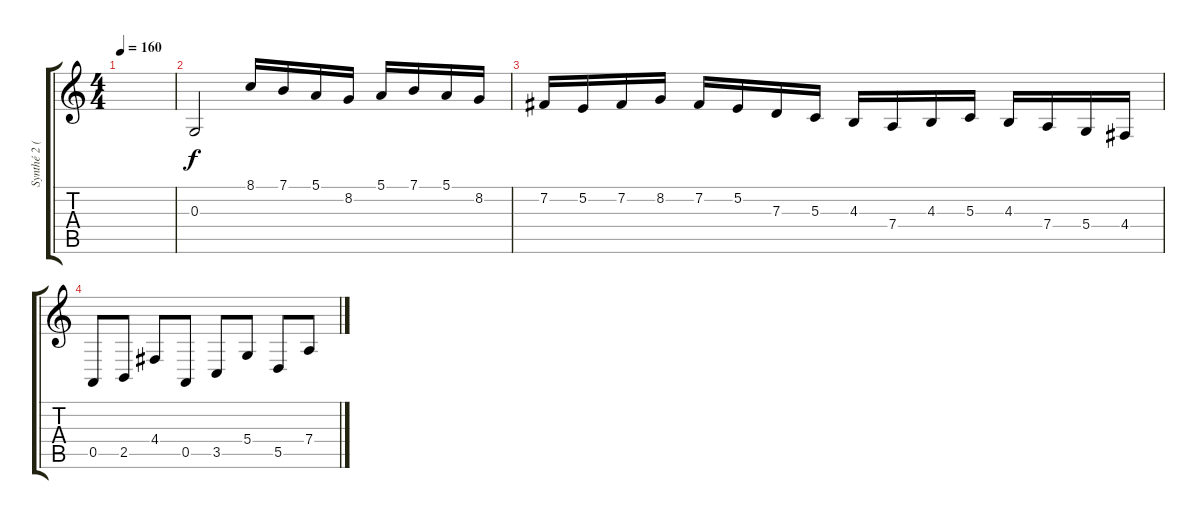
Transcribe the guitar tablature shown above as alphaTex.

\track ("Synthé 2 (Lead)" "Synthé 2 (") {instrument lead8bassandlead}
\staff {score tabs}
\tuning (E4 B3 G3 D3 A2 E2) {hide}
\ts (4 4)
\tempo 160
\clef g2
\ks c
|
0.3.2 8.1.16 7.1.16 5.1.16 8.2.16 5.1.16 7.1.16 5.1.16 8.2.16 |
7.2.16 5.2.16 7.2.16 8.2.16 7.2.16 5.2.16 7.3.16 5.3.16 4.3.16 7.4.16 4.3.16 5.3.16 4.3.16 7.4.16 5.4.16 4.4.16 |
0.5.8 2.5.8 4.4.8 0.5.8 3.5.8 5.4.8 5.5.8 7.4.8
